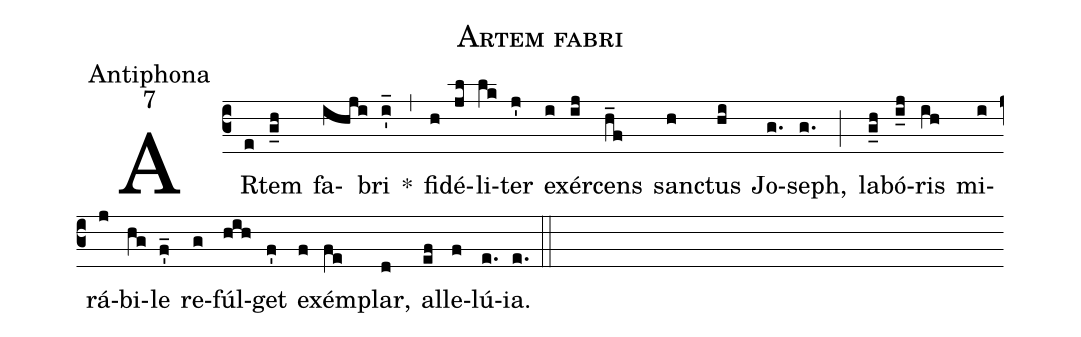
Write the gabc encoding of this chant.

name:Artem fabri;
office-part:Antiphona;
mode:7;
%%
(c3) AR(e)tem(g_h) fa(ihji)bri(i'_) *(,) fi(h)dé(jl)li(lk)ter(j') ex(i)ér(ij)cens(h_f) san(h)ctus(hi) Jo(g.)seph,(g.) (;) la(g_h)bó(i_j)ris(ih) mi(i)rá(j)bi(hg)le(f'_) re(g)fúl(hih)get(f') ex(f)ém(fe)plar,(d) al(ef)le(f)lú(e.)ia.(e.) (::)
